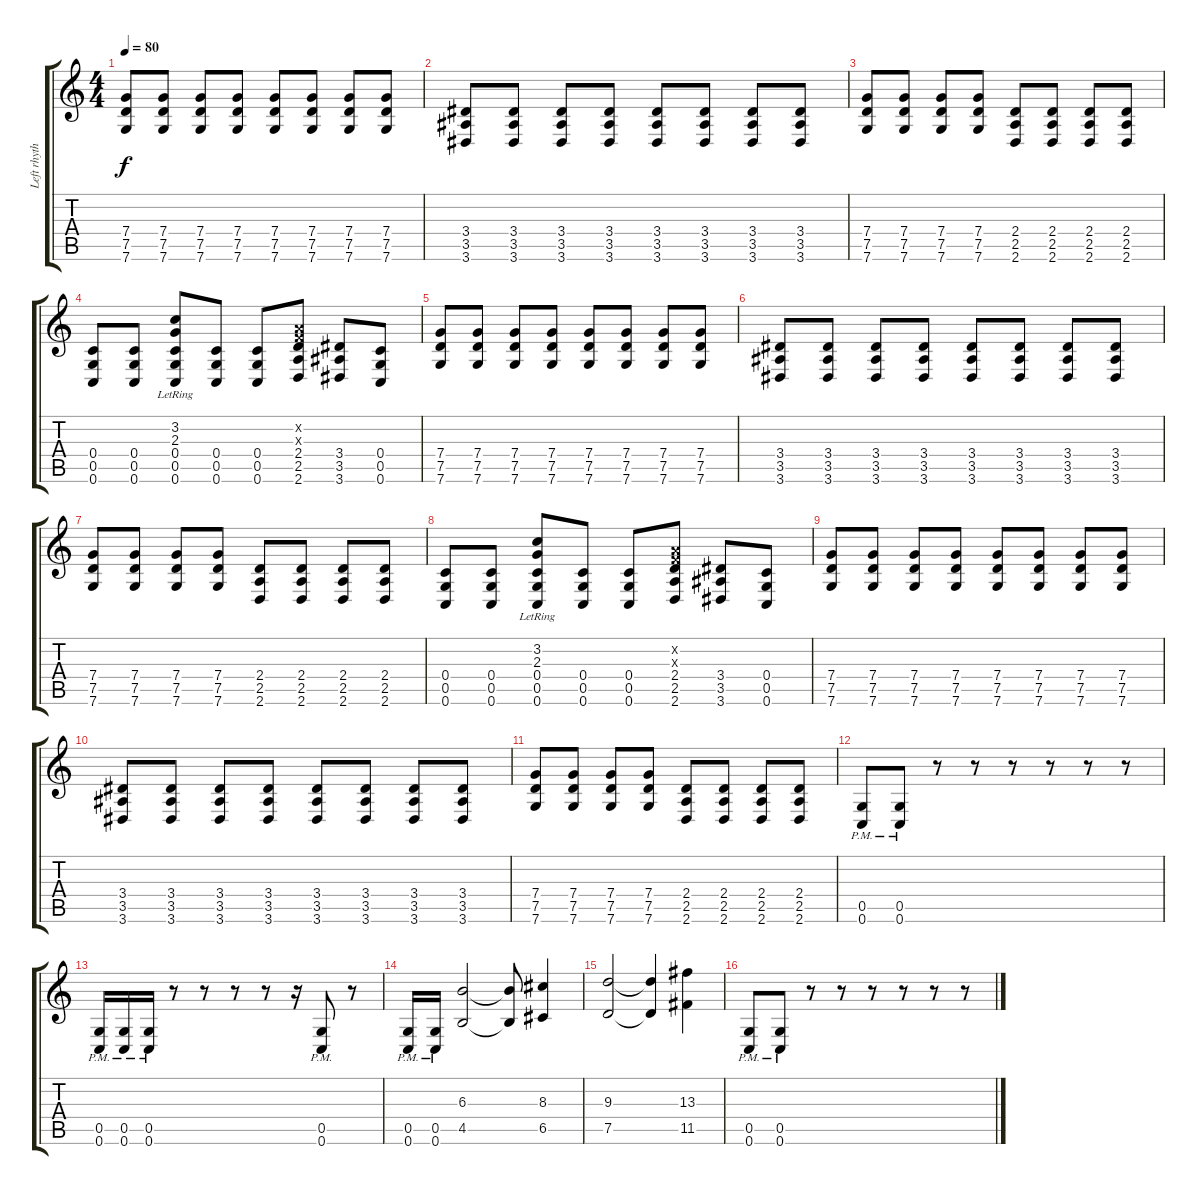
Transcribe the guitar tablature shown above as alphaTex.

\track ("Left rhythm" "Left rhyth") {instrument distortionguitar}
\staff {score tabs}
\tuning (D4 A3 F3 C3 G2 C2) {hide}
\ts (4 4)
\tempo 80
\clef g2
\ks c
(7.4 7.5 7.6).8{dy f} (7.4 7.5 7.6).8 (7.4 7.5 7.6).8 (7.4 7.5 7.6).8 (7.4 7.5 7.6).8 (7.4 7.5 7.6).8 (7.4 7.5 7.6).8 (7.4 7.5 7.6).8 |
(3.4 3.5 3.6).8 (3.4 3.5 3.6).8 (3.4 3.5 3.6).8 (3.4 3.5 3.6).8 (3.4 3.5 3.6).8 (3.4 3.5 3.6).8 (3.4 3.5 3.6).8 (3.4 3.5 3.6).8 |
(7.4 7.5 7.6).8 (7.4 7.5 7.6).8 (7.4 7.5 7.6).8 (7.4 7.5 7.6).8 (2.4 2.5 2.6).8 (2.4 2.5 2.6).8 (2.4 2.5 2.6).8 (2.4 2.5 2.6).8 |
(0.4 0.5 0.6).8 (0.4 0.5 0.6).8 (3.2{lr} 2.3{lr} 0.4 0.5 0.6).8 (0.4 0.5 0.6).8 (0.4 0.5 0.6).8 (0.2{x} 0.3{x} 2.4 2.5 2.6).8 (3.4 3.5 3.6).8 (0.4 0.5 0.6).8 |
(7.4 7.5 7.6).8 (7.4 7.5 7.6).8 (7.4 7.5 7.6).8 (7.4 7.5 7.6).8 (7.4 7.5 7.6).8 (7.4 7.5 7.6).8 (7.4 7.5 7.6).8 (7.4 7.5 7.6).8 |
(3.4 3.5 3.6).8 (3.4 3.5 3.6).8 (3.4 3.5 3.6).8 (3.4 3.5 3.6).8 (3.4 3.5 3.6).8 (3.4 3.5 3.6).8 (3.4 3.5 3.6).8 (3.4 3.5 3.6).8 |
(7.4 7.5 7.6).8 (7.4 7.5 7.6).8 (7.4 7.5 7.6).8 (7.4 7.5 7.6).8 (2.4 2.5 2.6).8 (2.4 2.5 2.6).8 (2.4 2.5 2.6).8 (2.4 2.5 2.6).8 |
(0.4 0.5 0.6).8 (0.4 0.5 0.6).8 (3.2{lr} 2.3{lr} 0.4 0.5 0.6).8 (0.4 0.5 0.6).8 (0.4 0.5 0.6).8 (0.2{x} 0.3{x} 2.4 2.5 2.6).8 (3.4 3.5 3.6).8 (0.4 0.5 0.6).8 |
(7.4 7.5 7.6).8 (7.4 7.5 7.6).8 (7.4 7.5 7.6).8 (7.4 7.5 7.6).8 (7.4 7.5 7.6).8 (7.4 7.5 7.6).8 (7.4 7.5 7.6).8 (7.4 7.5 7.6).8 |
(3.4 3.5 3.6).8 (3.4 3.5 3.6).8 (3.4 3.5 3.6).8 (3.4 3.5 3.6).8 (3.4 3.5 3.6).8 (3.4 3.5 3.6).8 (3.4 3.5 3.6).8 (3.4 3.5 3.6).8 |
(7.4 7.5 7.6).8 (7.4 7.5 7.6).8 (7.4 7.5 7.6).8 (7.4 7.5 7.6).8 (2.4 2.5 2.6).8 (2.4 2.5 2.6).8 (2.4 2.5 2.6).8 (2.4 2.5 2.6).8 |
(0.5{pm} 0.6{pm}).8 (0.5{pm} 0.6{pm}).8 r.8 r.8 r.8 r.8 r.8 r.8 |
(0.5{pm} 0.6{pm}).16 (0.5{pm} 0.6{pm}).16 (0.5{pm} 0.6{pm}).16 r.8 r.8 r.8 r.8 r.16 (0.5{pm} 0.6{pm}).8 r.8 |
(0.5{pm} 0.6{pm}).16 (0.5{pm} 0.6{pm}).16 (6.3 4.5).2 (6.3{t} 4.5{t}).8 (8.3 6.5).4 |
(9.3 7.5).2 (9.3{t} 7.5{t}).4 (13.3 11.5).4 |
(0.5{pm} 0.6{pm}).8 (0.5{pm} 0.6{pm}).8 r.8 r.8 r.8 r.8 r.8 r.8
